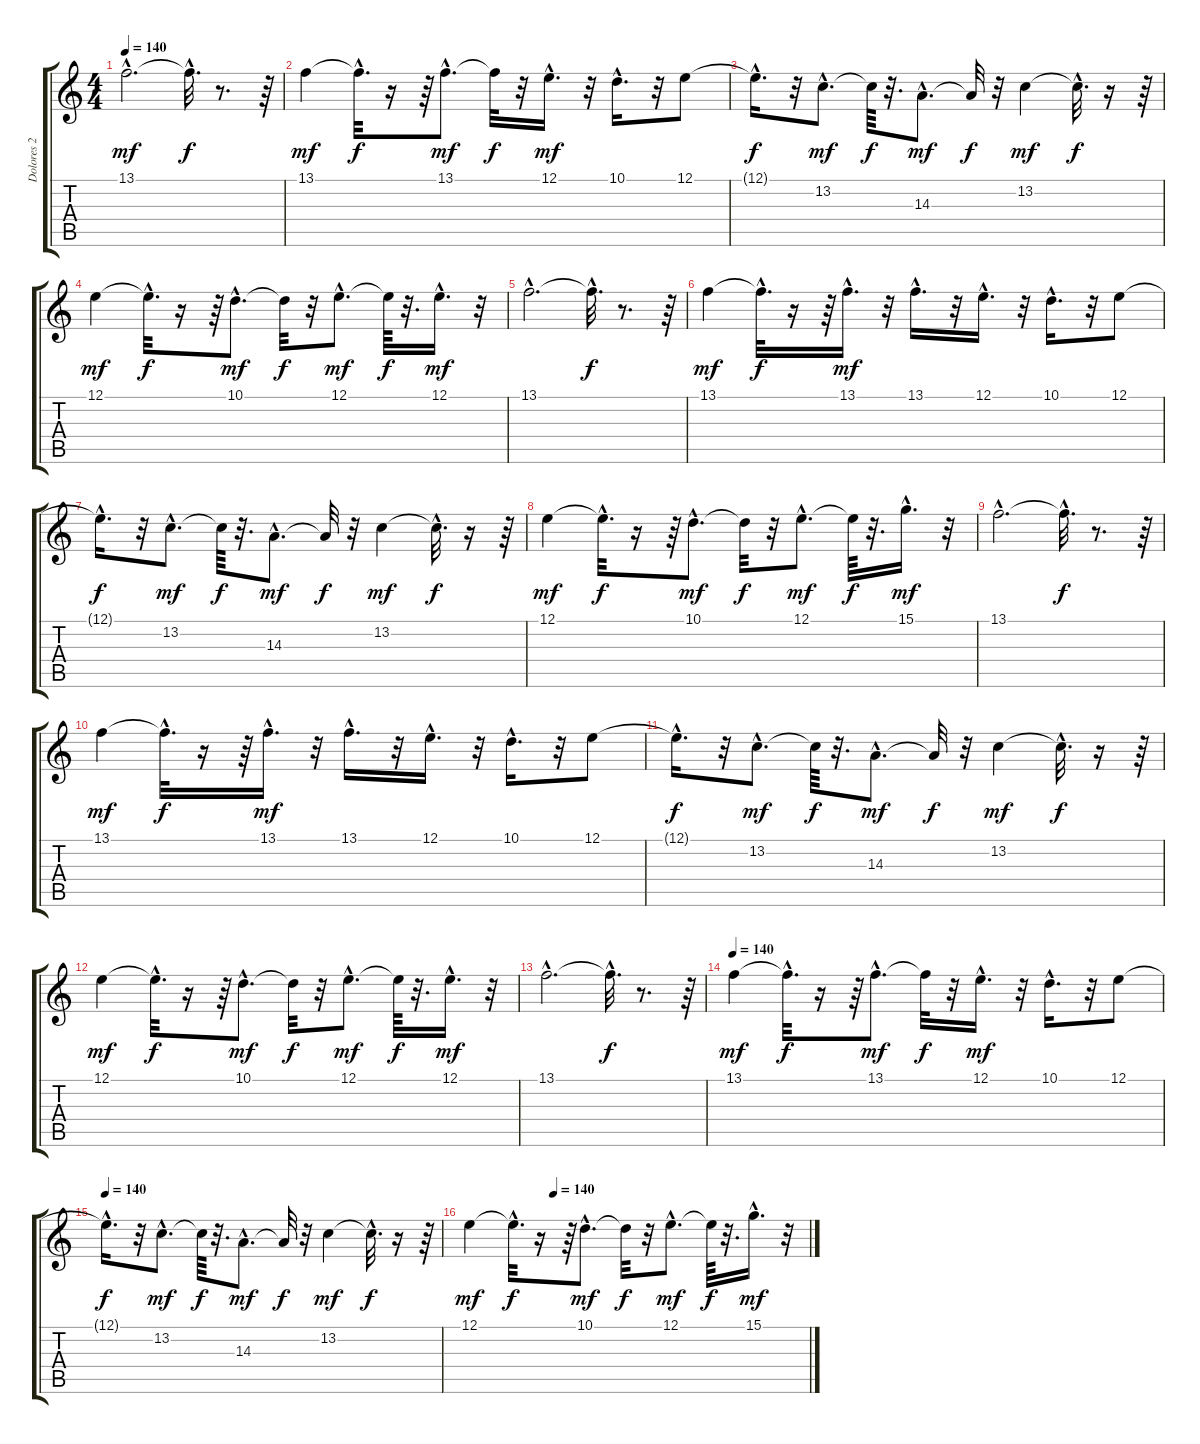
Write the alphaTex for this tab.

\track ("Dolores 2" "Dolores 2") {instrument pad3polysynth}
\staff {score tabs}
\tuning (E4 B3 G3 D3 A2 E2) {hide}
\ts (4 4)
\tempo 140
\clef g2
\ks c
13.1{hac}.2{d dy mf} 13.1{hac t}.32{d dy f} r.8{d} r.64 |
13.1.4{dy mf} 13.1{hac t}.32{d dy f} r.16 r.64 13.1{hac}.8{d dy mf} 13.1{t}.32{dy f} r.32 12.1{hac}.16{d dy mf} r.32 10.1{hac}.16{d} r.32 12.1.8 |
12.1{hac t}.16{d dy f} r.32 13.2{hac}.8{d dy mf} 13.2{t}.64{dy f} r.32{d} 14.3{hac}.8{d dy mf} 14.3{t}.32{dy f} r.32 13.2.4{dy mf} 13.2{hac t}.32{d dy f} r.16 r.64 |
12.1.4{dy mf} 12.1{hac t}.32{d dy f} r.16 r.64 10.1{hac}.8{d dy mf} 10.1{t}.32{dy f} r.32 12.1{hac}.8{d dy mf} 12.1{t}.64{dy f} r.32{d} 12.1{hac}.16{d dy mf} r.32 |
13.1{hac}.2{d} 13.1{hac t}.32{d dy f} r.8{d} r.64 |
13.1.4{dy mf} 13.1{hac t}.32{d dy f} r.16 r.64 13.1{hac}.16{d dy mf} r.32 13.1{hac}.16{d} r.32 12.1{hac}.16{d} r.32 10.1{hac}.16{d} r.32 12.1.8 |
12.1{hac t}.16{d dy f} r.32 13.2{hac}.8{d dy mf} 13.2{t}.64{dy f} r.32{d} 14.3{hac}.8{d dy mf} 14.3{t}.32{dy f} r.32 13.2.4{dy mf} 13.2{hac t}.32{d dy f} r.16 r.64 |
12.1.4{dy mf} 12.1{hac t}.32{d dy f} r.16 r.64 10.1{hac}.8{d dy mf} 10.1{t}.32{dy f} r.32 12.1{hac}.8{d dy mf} 12.1{t}.64{dy f} r.32{d} 15.1{hac}.16{d dy mf} r.32 |
13.1{hac}.2{d} 13.1{hac t}.32{d dy f} r.8{d} r.64 |
13.1.4{dy mf} 13.1{hac t}.32{d dy f} r.16 r.64 13.1{hac}.16{d dy mf} r.32 13.1{hac}.16{d} r.32 12.1{hac}.16{d} r.32 10.1{hac}.16{d} r.32 12.1.8 |
12.1{hac t}.16{d dy f} r.32 13.2{hac}.8{d dy mf} 13.2{t}.64{dy f} r.32{d} 14.3{hac}.8{d dy mf} 14.3{t}.32{dy f} r.32 13.2.4{dy mf} 13.2{hac t}.32{d dy f} r.16 r.64 |
12.1.4{dy mf} 12.1{hac t}.32{d dy f} r.16 r.64 10.1{hac}.8{d dy mf} 10.1{t}.32{dy f} r.32 12.1{hac}.8{d dy mf} 12.1{t}.64{dy f} r.32{d} 12.1{hac}.16{d dy mf} r.32 |
13.1{hac}.2{d} 13.1{hac t}.32{d dy f} r.8{d} r.64 |
\tempo 140
13.1.4{dy mf} 13.1{hac t}.32{d dy f} r.16 r.64 13.1{hac}.8{d dy mf} 13.1{t}.32{dy f} r.32 12.1{hac}.16{d dy mf} r.32 10.1{hac}.16{d} r.32 12.1.8 |
\tempo 140
12.1{hac t}.16{d dy f} r.32 13.2{hac}.8{d dy mf} 13.2{t}.64{dy f} r.32{d} 14.3{hac}.8{d dy mf} 14.3{t}.32{dy f} r.32 13.2.4{dy mf} 13.2{hac t}.32{d dy f} r.16 r.64 |
\tempo (140 0.25)
12.1.4{dy mf} 12.1{hac t}.32{d dy f} r.16 r.64 10.1{hac}.8{d dy mf} 10.1{t}.32{dy f} r.32 12.1{hac}.8{d dy mf} 12.1{t}.64{dy f} r.32{d} 15.1{hac}.16{d dy mf} r.32
